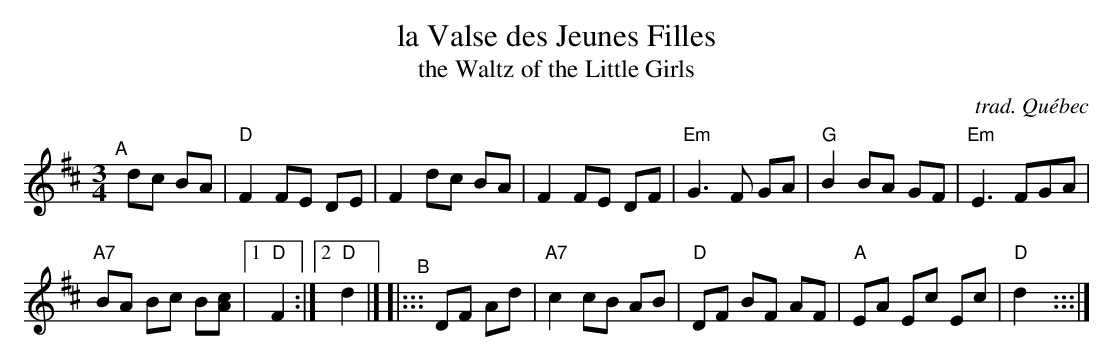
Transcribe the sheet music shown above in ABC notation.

X:1
T: la Valse des Jeunes Filles
T: the Waltz of the Little Girls
O: trad. Qu\'ebec
M: 3/4
L: 1/8
K: D
"^A"[|] dc BA | "D"F2 FE DE | F2 dc BA | F2 FE DF | "Em"G3 F GA | "G"B2 BA GF | "Em"E3 FGA |
"A7"BA Bc B[cA] |1 "D"F2 :|2 "D"d2 |]"^B"|::: DF Ad | "A7"c2 cB AB | "D"DF BF AF | "A"EA Ec Ec | "D"d2y :::|
